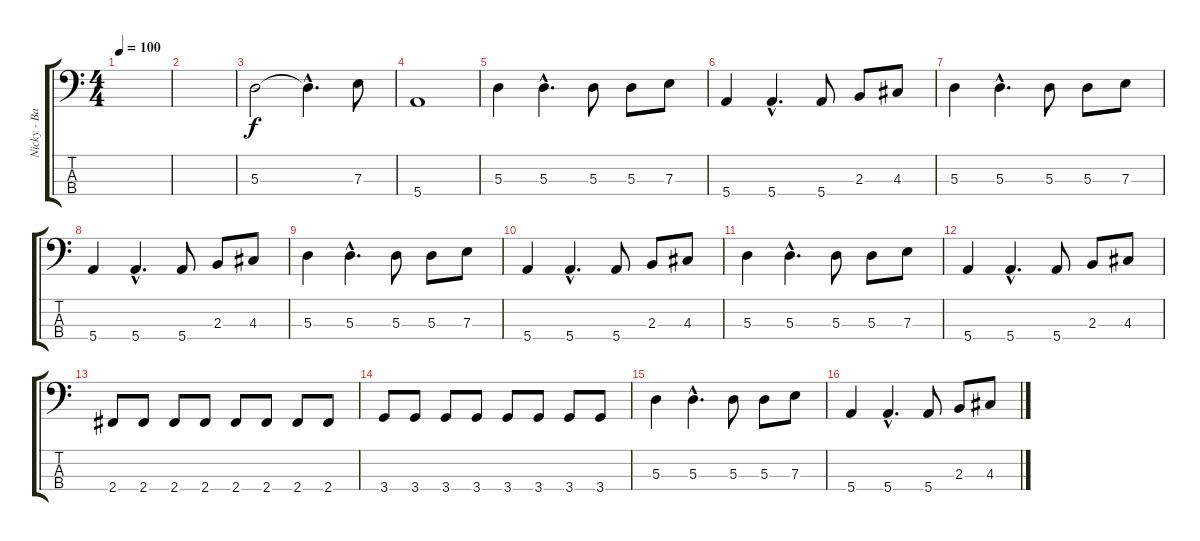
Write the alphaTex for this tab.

\track ("Nicky - Bass" "Nicky - Ba") {instrument electricbasspick}
\staff {score tabs}
\tuning (G2 D2 A1 E1) {hide}
\ts (4 4)
\tempo 100
\clef f4
\ks c
|
|
5.3.2 5.3{hac t}.4{d} 7.3.8 |
5.4.1 |
5.3.4 5.3{hac}.4{d} 5.3.8 5.3.8 7.3.8 |
5.4.4 5.4{hac}.4{d} 5.4.8 2.3.8 4.3.8 |
5.3.4 5.3{hac}.4{d} 5.3.8 5.3.8 7.3.8 |
5.4.4 5.4{hac}.4{d} 5.4.8 2.3.8 4.3.8 |
5.3.4 5.3{hac}.4{d} 5.3.8 5.3.8 7.3.8 |
5.4.4 5.4{hac}.4{d} 5.4.8 2.3.8 4.3.8 |
5.3.4 5.3{hac}.4{d} 5.3.8 5.3.8 7.3.8 |
5.4.4 5.4{hac}.4{d} 5.4.8 2.3.8 4.3.8 |
2.4.8 2.4.8 2.4.8 2.4.8 2.4.8 2.4.8 2.4.8 2.4.8 |
3.4.8 3.4.8 3.4.8 3.4.8 3.4.8 3.4.8 3.4.8 3.4.8 |
5.3.4 5.3{hac}.4{d} 5.3.8 5.3.8 7.3.8 |
5.4.4 5.4{hac}.4{d} 5.4.8 2.3.8 4.3.8
